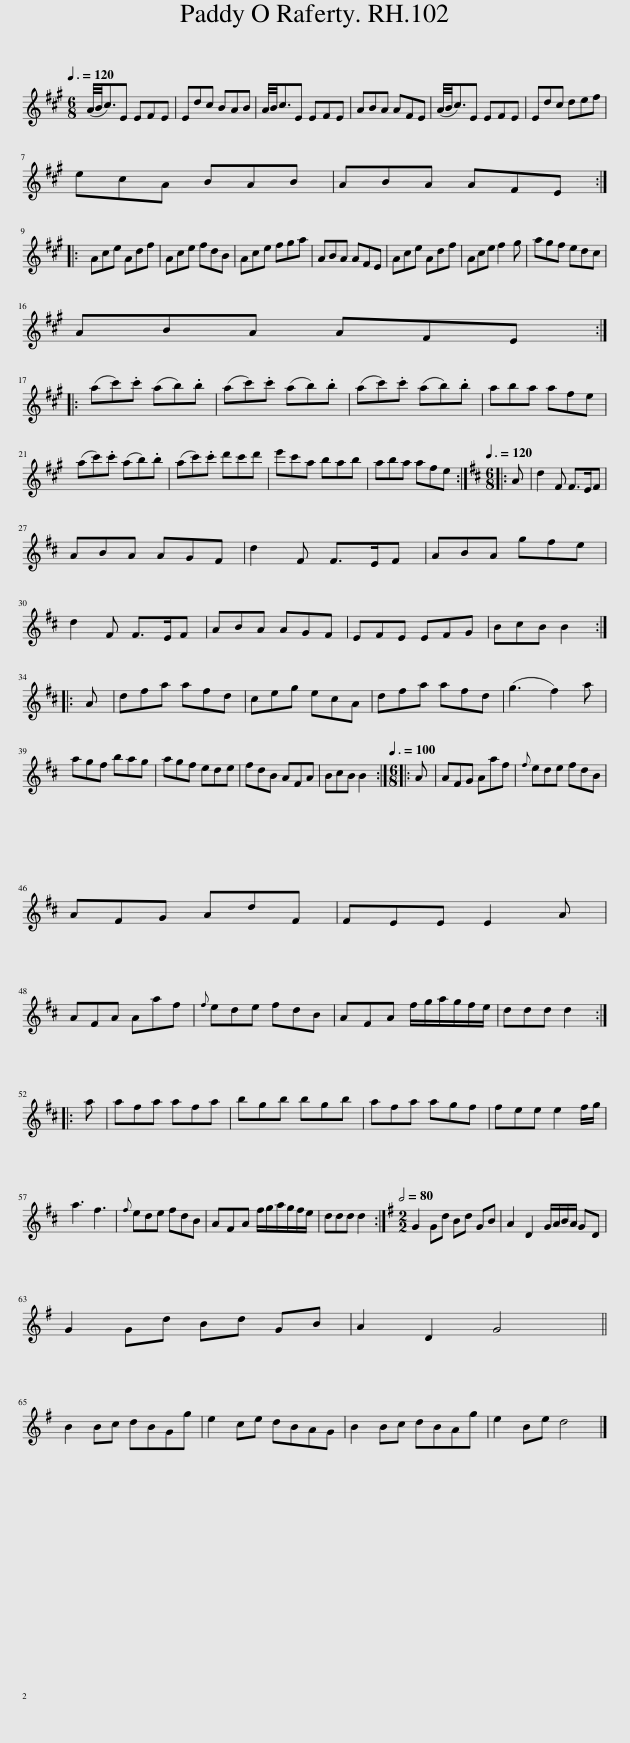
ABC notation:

X:1
L:1/8
Q:3/8=120
M:6/8
I:linebreak $
K:A
V:1 treble
V:1
 (A/4B/4c3/2)E EFE | Edc BAB | A/4B/4c3/2E EFE | ABA AFE | (A/4B/4c3/2)E EFE | %5
 Edc def |$ ecA BAB | ABA AFE ::$ Ace Adf | Ace fdB | %10
 Ace fga | ABA AFE | Ace Adf | Ace f2 g | agf edc |$ %15
 ABA AFE ::$ (ac').c' (ab).b | (ac').c' (ab).b | (ac').c' (ab).b | aba afe |$ %20
 (ac').c' (ab).b | (ac').c' d'c'd' | e'c'a bab | aba afe ::[K:D][M:6/8][Q:3/8=120] A | %25
 d2 F F>EF |$ ABA AGF | d2 F F>EF | ABA gfe |$ d2 F F>EF | %30
 ABA AGF | EFE EFG | BcB B2 ::$ A | dfa afd | %35
 ceg ecA | dfa afd | (g3 f2) a |$ agf bag | agf ede | %40
 fdB AFA | BcB B2 ::[M:6/8][Q:3/8=100] A | AFG Aaf |{f} ede fdB |$ %45
 AFG AdF | FEE E2 A |$ AFA Aaf |{f} ede fdB | AFA f/g/a/g/f/e/ | %50
 ddd d2 ::$ a | afa afa | bgb bgb | afa agf | %55
 fee e2 f/g/ |$ a3 f3 |{f} ede fdB | AFA f/g/a/g/f/e/ | ddd d2 :| %60
[K:G][M:2/2][Q:1/2=80] G2 Gd Bd GB | A2 D2 G/A/B/A/ GD |$ G2 Gd Bd GB | A2 D2 G4 ||$ B2 Bc dBGg | %65
 e2 ce dBAG | B2 Bc dBAg | e2 Be d4 |] %68
